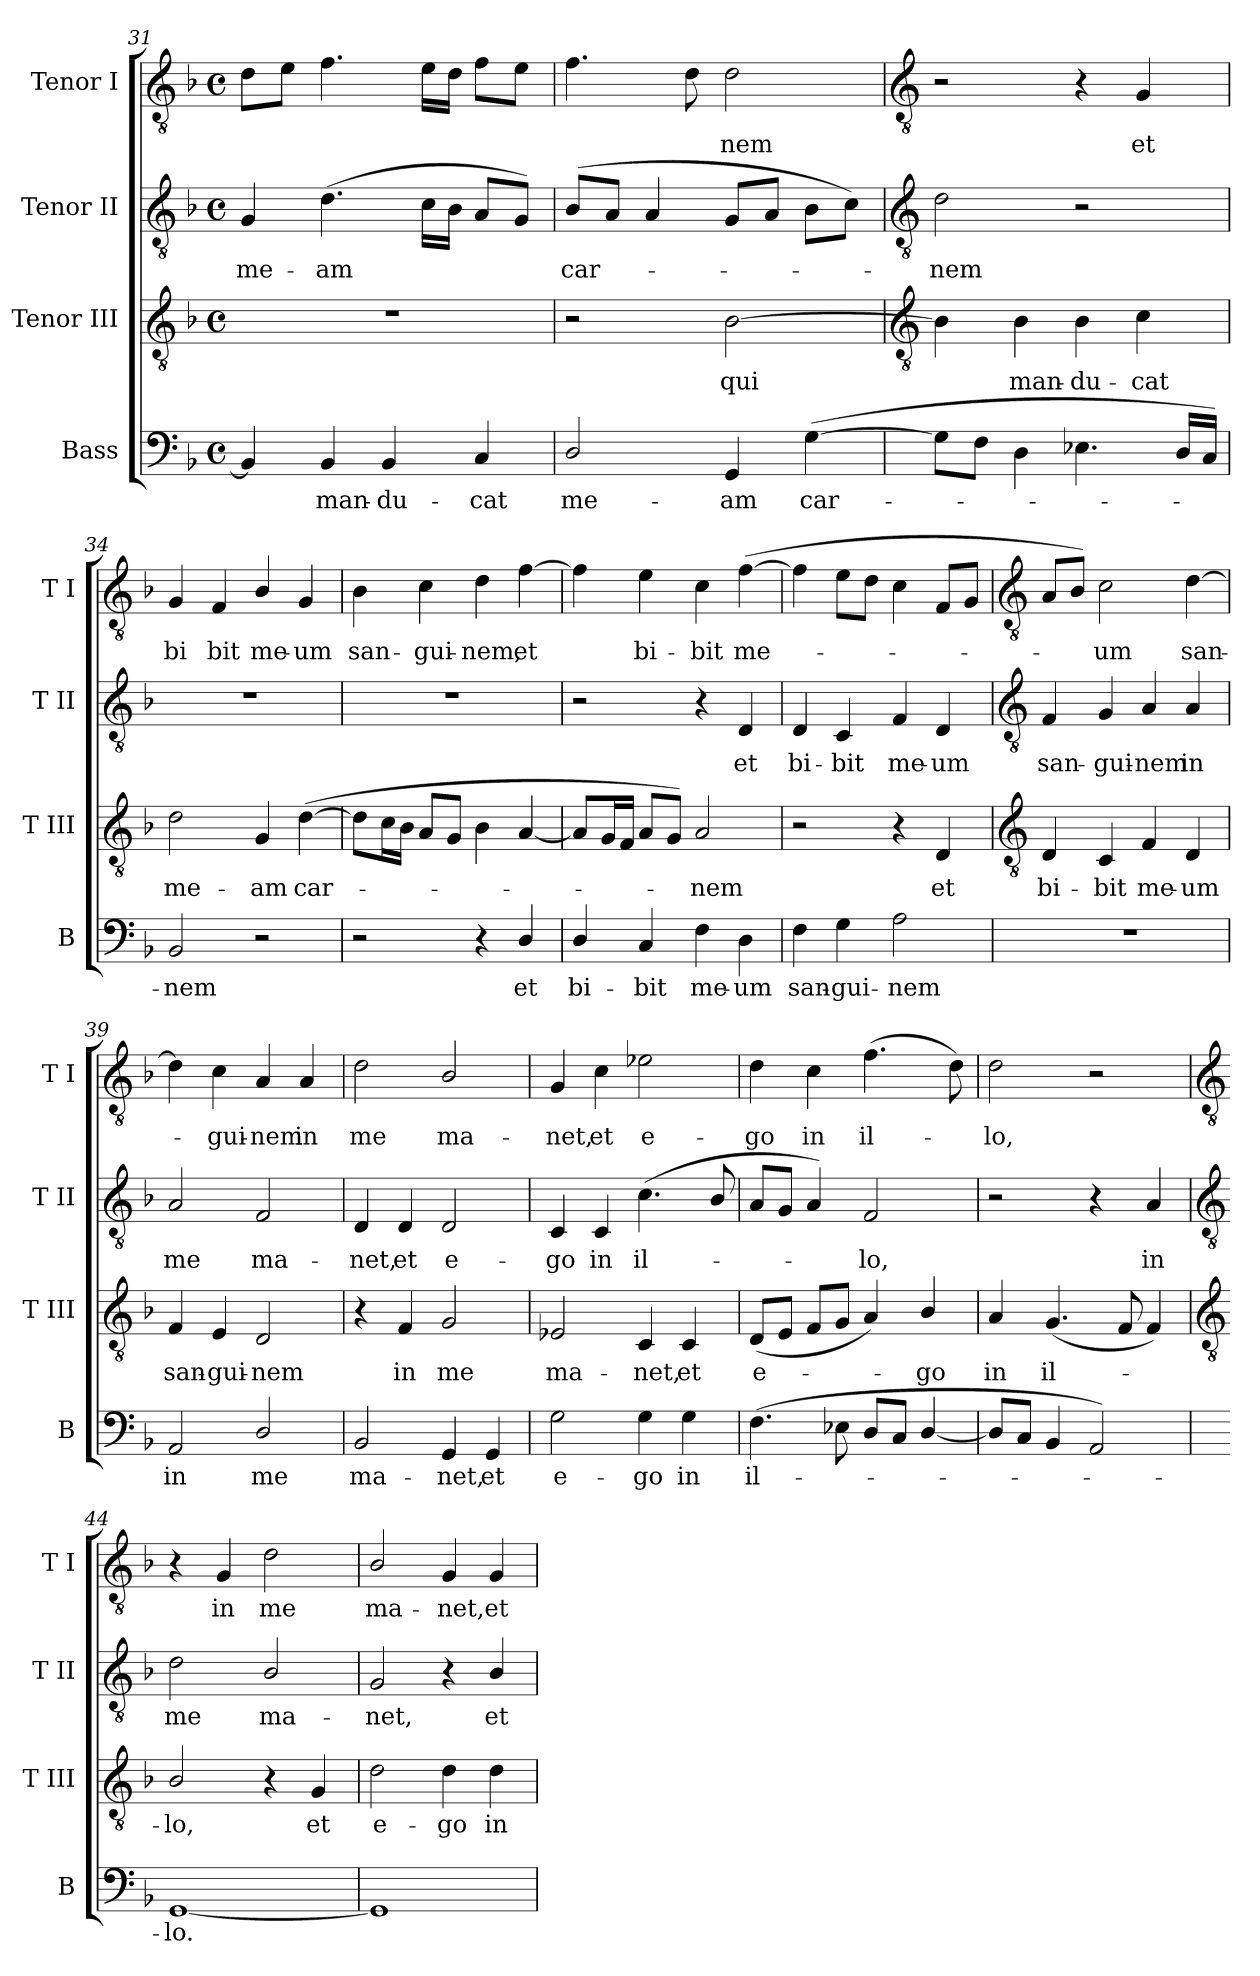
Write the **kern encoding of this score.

**kern	**text	**kern	**text	**kern	**text	**kern	**text
*part4	*part4	*part3	*part3	*part2	*part2	*part1	*part1
*staff4	*staff4	*staff3	*staff3	*staff2	*staff2	*staff1	*staff1
*I"Bass	*	*I"Tenor III	*	*I"Tenor II	*	*I"Tenor I	*
*I'B	*	*I'T III	*	*I'T II	*	*I'T I	*
*clefF4	*	*clefGv2	*	*clefGv2	*	*clefGv2	*
*k[b-]	*	*k[b-]	*	*k[b-]	*	*k[b-]	*
*F:	*	*F:	*	*F:	*	*F:	*
*M4/4	*	*M4/4	*	*M4/4	*	*M4/4	*
*met(c)	*	*met(c)	*	*met(c)	*	*met(c)	*
=31	=31	=31	=31	=31	=31	=31	=31
!	!	!	!	!	!LO:LY:b	!	!
4BB-]	.	1r	.	4G	me-	8dL	.
.	.	.	.	.	.	8eJ	.
!	!LO:LY:b	!	!	!	!LO:LY:b	!	!
4BB-	man-	.	.	(<4.d	-am	4.f	.
!	!LO:LY:b	!	!	!	!	!	!
4BB-	-du-	.	.	.	.	.	.
.	.	.	.	16cLL	.	16eLL	.
.	.	.	.	16B-JJ	.	16dJJ	.
!	!LO:LY:b	!	!	!	!	!	!
4C	-cat	.	.	8AL	.	8fL	.
.	.	.	.	8GJ)	.	8eJ	.
=32	=32	=32	=32	=32	=32	=32	=32
!	!LO:LY:b	!	!	!	!LO:LY:b	!	!
2D/	me-	2r	.	(>8B-L	car-	4.f	.
.	.	.	.	8AJ	.	.	.
.	.	.	.	4A	.	.	.
.	.	.	.	.	.	8d	.
!	!LO:LY:b	!	!LO:LY:b	!	!	!	!LO:LY:b
4GG	-am	[2B-	qui	8GL	.	2d	nem
.	.	.	.	8AJ	.	.	.
!	!LO:LY:b	!	!	!	!	!	!
(>[4G	car-	.	.	8B-L	.	.	.
.	.	.	.	8cJ)	.	.	.
!!LO:LB:g=z
=33	=33	=33	=33	=33	=33	=33	=33
*	*	*clefGv2	*	*clefGv2	*	*clefGv2	*
!	!	!	!	!	!LO:LY:b	!	!
8GL]	.	4B-]	.	2d	nem	2r	.
8FJ	.	.	.	.	.	.	.
!	!	!	!LO:LY:b	!	!	!	!
4D	.	4B-	man-	.	.	.	.
!	!	!	!LO:LY:b	!	!	!	!
4.E-X	.	4B-	-du-	2r	.	4r	.
!	!	!	!LO:LY:b	!	!	!	!LO:LY:b
.	.	4c	-cat	.	.	4G	et
16DLL	.	.	.	.	.	.	.
16CJJ)	.	.	.	.	.	.	.
=34	=34	=34	=34	=34	=34	=34	=34
!	!LO:LY:b	!	!LO:LY:b	!	!	!	!LO:LY:b
2BB-	nem	2d	me-	1r	.	4G	bi
!	!	!	!	!	!	!	!LO:LY:b
.	.	.	.	.	.	4F	bit
!	!	!	!LO:LY:b	!	!	!	!LO:LY:b
2r	.	4G	-am	.	.	4B-/	me-
!	!	!	!LO:LY:b	!	!	!	!LO:LY:b
.	.	(<[4d	car-	.	.	4G	-um
=35	=35	=35	=35	=35	=35	=35	=35
!	!	!	!	!	!	!	!LO:LY:b
2r	.	8dL]	.	1r	.	4B-	san-
.	.	16cL	.	.	.	.	.
.	.	16B-JJ	.	.	.	.	.
!	!	!	!	!	!	!	!LO:LY:b
.	.	8AL	.	.	.	4c	-gui-
.	.	8GJ	.	.	.	.	.
!	!	!	!	!	!	!	!LO:LY:b
4r	.	4B-	.	.	.	4d	-nem,
!	!LO:LY:b	!	!	!	!	!	!LO:LY:b
4D/	et	[4A	.	.	.	[4f	et
=36	=36	=36	=36	=36	=36	=36	=36
!	!LO:LY:b	!	!	!	!	!	!
4D/	bi-	8AL]	.	2r	.	4f]	.
.	.	16GL	.	.	.	.	.
.	.	16FJJ	.	.	.	.	.
!	!LO:LY:b	!	!	!	!	!	!LO:LY:b
4C	-bit	8AL	.	.	.	4e	bi-
.	.	8GJ)	.	.	.	.	.
!	!LO:LY:b	!	!LO:LY:b	!	!	!	!LO:LY:b
4F	me-	2A	nem	4r	.	4c	-bit
!	!LO:LY:b	!	!	!	!LO:LY:b	!	!LO:LY:b
4D	-um	.	.	4D	et	(<[4f	me-
=37	=37	=37	=37	=37	=37	=37	=37
!	!LO:LY:b	!	!	!	!LO:LY:b	!	!
4F	san-	2r	.	4D	bi-	4f]	.
!	!LO:LY:b	!	!	!	!LO:LY:b	!	!
4G	-gui-	.	.	4C	-bit	8eL	.
.	.	.	.	.	.	8dJ	.
!	!LO:LY:b	!	!	!	!LO:LY:b	!	!
2A	-nem	4r	.	4F	me-	4c	.
!	!	!	!LO:LY:b	!	!LO:LY:b	!	!
.	.	4D	et	4D	-um	8FL	.
.	.	.	.	.	.	8GJ	.
!!LO:LB:g=z
=38	=38	=38	=38	=38	=38	=38	=38
*	*	*clefGv2	*	*clefGv2	*	*clefGv2	*
!	!	!	!LO:LY:b	!	!LO:LY:b	!	!
1r	.	4D	bi-	4F	san-	8AL	.
.	.	.	.	.	.	8B-J)	.
!	!	!	!LO:LY:b	!	!LO:LY:b	!	!LO:LY:b
.	.	4C	-bit	4G	-gui-	2c	um
!	!	!	!LO:LY:b	!	!LO:LY:b	!	!
.	.	4F	me-	4A	-nem	.	.
!	!	!	!LO:LY:b	!	!LO:LY:b	!	!LO:LY:b
.	.	4D	-um	4A	in	[4d	san-
=39	=39	=39	=39	=39	=39	=39	=39
!	!LO:LY:b	!	!LO:LY:b	!	!LO:LY:b	!	!
2AA	in	4F	san-	2A	me	4d]	.
!	!	!	!LO:LY:b	!	!	!	!LO:LY:b
.	.	4E	-gui-	.	.	4c	gui-
!	!LO:LY:b	!	!LO:LY:b	!	!LO:LY:b	!	!LO:LY:b
2D/	me	2D	-nem	2F	ma-	4A	-nem
!	!	!	!	!	!	!	!LO:LY:b
.	.	.	.	.	.	4A	in
=40	=40	=40	=40	=40	=40	=40	=40
!	!LO:LY:b	!	!	!	!LO:LY:b	!	!LO:LY:b
2BB-	ma-	4r	.	4D	-net,	2d	me
!	!	!	!LO:LY:b	!	!LO:LY:b	!	!
.	.	4F	in	4D	et	.	.
!	!LO:LY:b	!	!LO:LY:b	!	!LO:LY:b	!	!LO:LY:b
4GG	-net,	2G	me	2D	e-	2B-/	ma-
!	!LO:LY:b	!	!	!	!	!	!
4GG	et	.	.	.	.	.	.
=41	=41	=41	=41	=41	=41	=41	=41
!	!LO:LY:b	!	!LO:LY:b	!	!LO:LY:b	!	!LO:LY:b
2G	e-	2E-X	ma-	4C	-go	4G	-net,
!	!	!	!	!	!LO:LY:b	!	!LO:LY:b
.	.	.	.	4C	in	4c	et
!	!LO:LY:b	!	!LO:LY:b	!	!LO:LY:b	!	!LO:LY:b
4G	-go	4C	-net,	(<4.c	il-	2e-X	e-
!	!LO:LY:b	!	!LO:LY:b	!	!	!	!
4G	in	4C	et	.	.	.	.
.	.	.	.	8B-/	.	.	.
=42	=42	=42	=42	=42	=42	=42	=42
!	!LO:LY:b	!	!LO:LY:b	!	!	!	!LO:LY:b
(<4.F	il-	(<8DL	e-	8AL	.	4d	-go
.	.	8EJ	.	8GJ	.	.	.
!	!	!	!	!	!	!	!LO:LY:b
.	.	8FL	.	4A)	.	4c	in
8E-X	.	8GJ	.	.	.	.	.
!	!	!	!	!	!LO:LY:b	!	!LO:LY:b
8DL	.	4A)	.	2F	lo,	(>4.f	il-
8CJ	.	.	.	.	.	.	.
!	!	!	!LO:LY:b	!	!	!	!
[4D/	.	4B-/	go	.	.	.	.
.	.	.	.	.	.	8d)	.
=43	=43	=43	=43	=43	=43	=43	=43
!	!	!	!LO:LY:b	!	!	!	!LO:LY:b
8DL]	.	4A	in	2r	.	2d	lo,
8CJ	.	.	.	.	.	.	.
!	!	!	!LO:LY:b	!	!	!	!
4BB-	.	(<4.G	il-	.	.	.	.
2AA)	.	.	.	4r	.	2r	.
.	.	8F	.	.	.	.	.
!	!	!	!	!	!LO:LY:b	!	!
.	.	4F)	.	4A	in	.	.
!!LO:LB:g=z
=44	=44	=44	=44	=44	=44	=44	=44
*	*	*clefGv2	*	*clefGv2	*	*clefGv2	*
!	!LO:LY:b	!	!LO:LY:b	!	!LO:LY:b	!	!
[1GG	lo.	2B-/	lo,	2d	me	4r	.
!	!	!	!	!	!	!	!LO:LY:b
.	.	.	.	.	.	4G	in
!	!	!	!	!	!LO:LY:b	!	!LO:LY:b
.	.	4r	.	2B-/	ma-	2d	me
!	!	!	!LO:LY:b	!	!	!	!
.	.	4G	et	.	.	.	.
=45	=45	=45	=45	=45	=45	=45	=45
!	!	!	!LO:LY:b	!	!LO:LY:b	!	!LO:LY:b
1GG]	.	2d	e-	2G	-net,	2B-/	ma-
!	!	!	!LO:LY:b	!	!	!	!LO:LY:b
.	.	4d	-go	4r	.	4G	-net,
!	!	!	!LO:LY:b	!	!LO:LY:b	!	!LO:LY:b
.	.	4d	in	4B-/	et	4G	et
=	=	=	=	=	=	=	=
*-	*-	*-	*-	*-	*-	*-	*-
